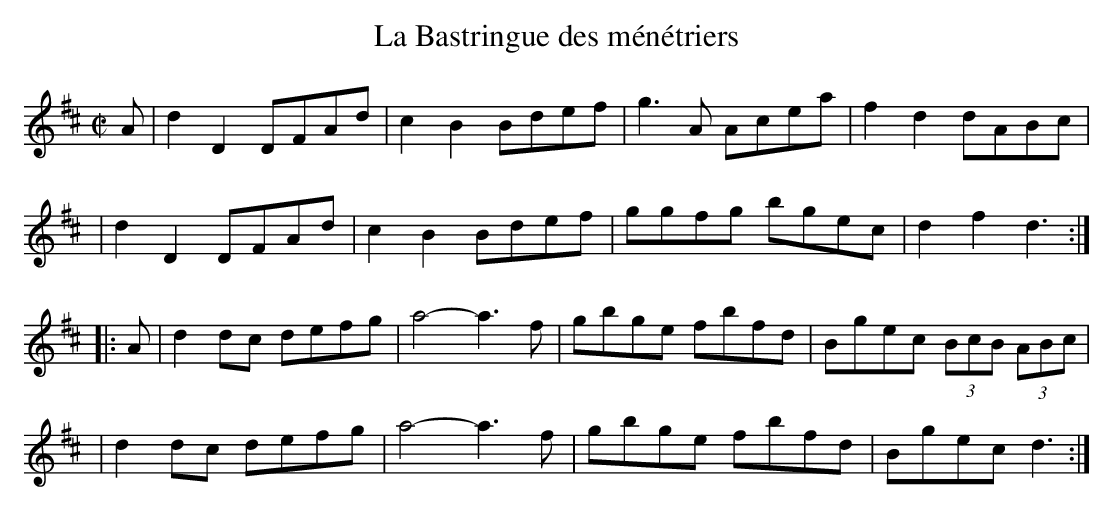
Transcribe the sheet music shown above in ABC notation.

X:1
T: La Bastringue des m\'en\'etriers
M: C|
L: 1/8
K: D
A \
| d2D2 DFAd | c2B2 Bdef | g3A Acea | f2d2 dABc |
| d2D2 DFAd | c2B2 Bdef | ggfg bgec | d2f2 d3 :|
|: A \
| d2dc defg | a4- a3f | gbge fbfd | Bgec (3BcB (3ABc |
| d2dc defg | a4- a3f | gbge fbfd | Bgec d3 :|
